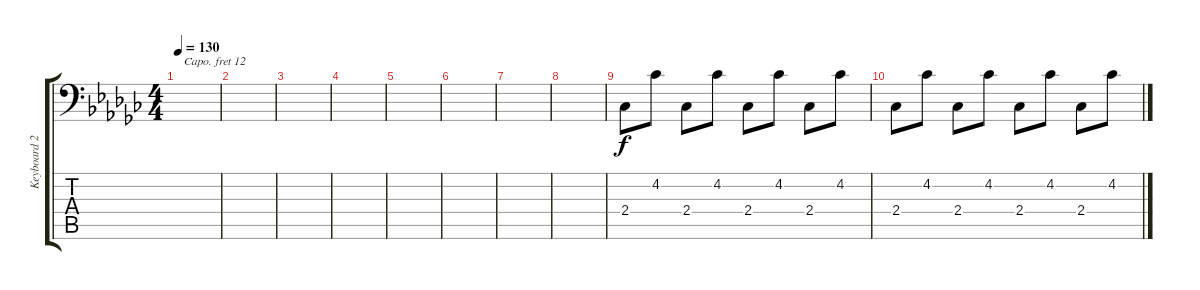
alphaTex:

\track ("Keyboard 2" "Keyboard 2") {instrument lead8bassandlead}
\staff {score tabs}
\capo 12
\tuning (C3 G2 D2 A1 E1 B0) {hide}
\ts (4 4)
\tempo 130
\clef f4
\ks gb
|
|
|
|
|
|
|
|
2.4.8 4.2.8 2.4.8 4.2.8 2.4.8 4.2.8 2.4.8 4.2.8 |
2.4.8 4.2.8 2.4.8 4.2.8 2.4.8 4.2.8 2.4.8 4.2.8
